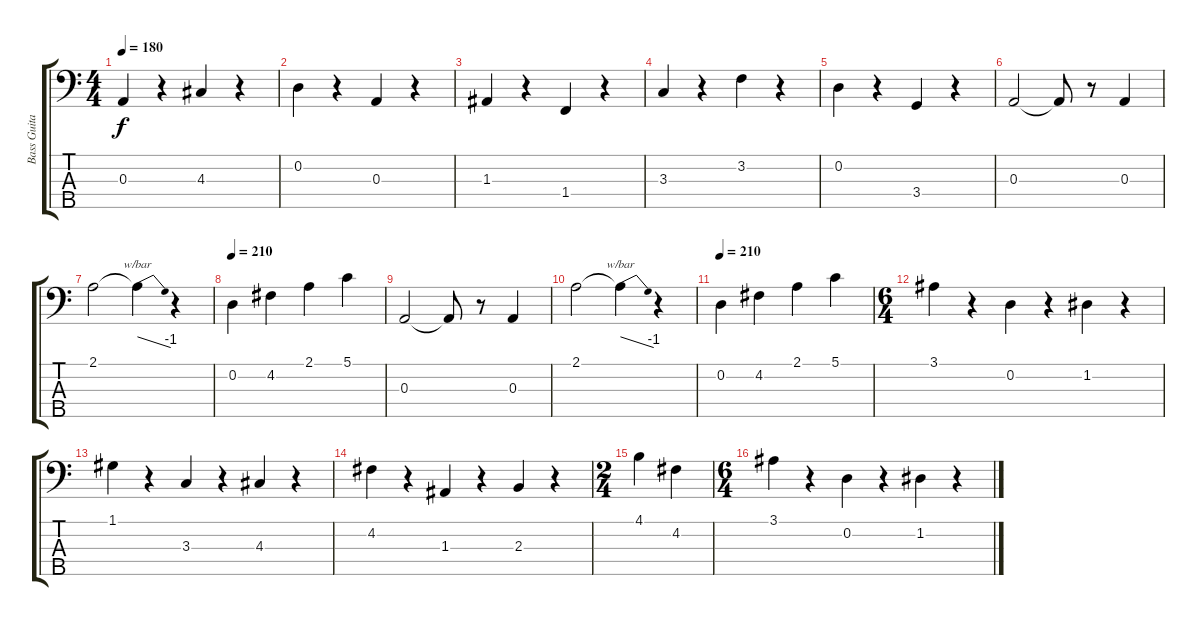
\track ("Bass Guitar" "Bass Guita") {instrument electricbasspick}
\staff {score tabs}
\tuning (G2 D2 A1 E1 B0) {hide}
\ts (4 4)
\tempo 180
\clef f4
\ks c
0.3.4{dy f} r.4 4.3.4 r.4 |
0.2.4 r.4 0.3.4 r.4 |
1.3.4 r.4 1.4.4 r.4 |
3.3.4 r.4 3.2.4 r.4 |
0.2.4 r.4 3.4.4 r.4 |
0.3.2 0.3{t}.8 r.8 0.3.4 |
2.1.2 2.1{t}.4{tbe (dive default 0 0 60 -4)} r.4 |
\tempo 210
0.2.4 4.2.4 2.1.4 5.1.4 |
0.3.2 0.3{t}.8 r.8 0.3.4 |
2.1.2 2.1{t}.4{tbe (dive default 0 0 60 -4)} r.4 |
\tempo 210
0.2.4 4.2.4 2.1.4 5.1.4 |
\ts (6 4)
3.1.4 r.4 0.2.4 r.4 1.2.4 r.4 |
1.1.4 r.4 3.3.4 r.4 4.3.4 r.4 |
4.2.4 r.4 1.3.4 r.4 2.3.4 r.4 |
\ts (2 4)
4.1.4 4.2.4 |
\ts (6 4)
3.1.4 r.4 0.2.4 r.4 1.2.4 r.4
